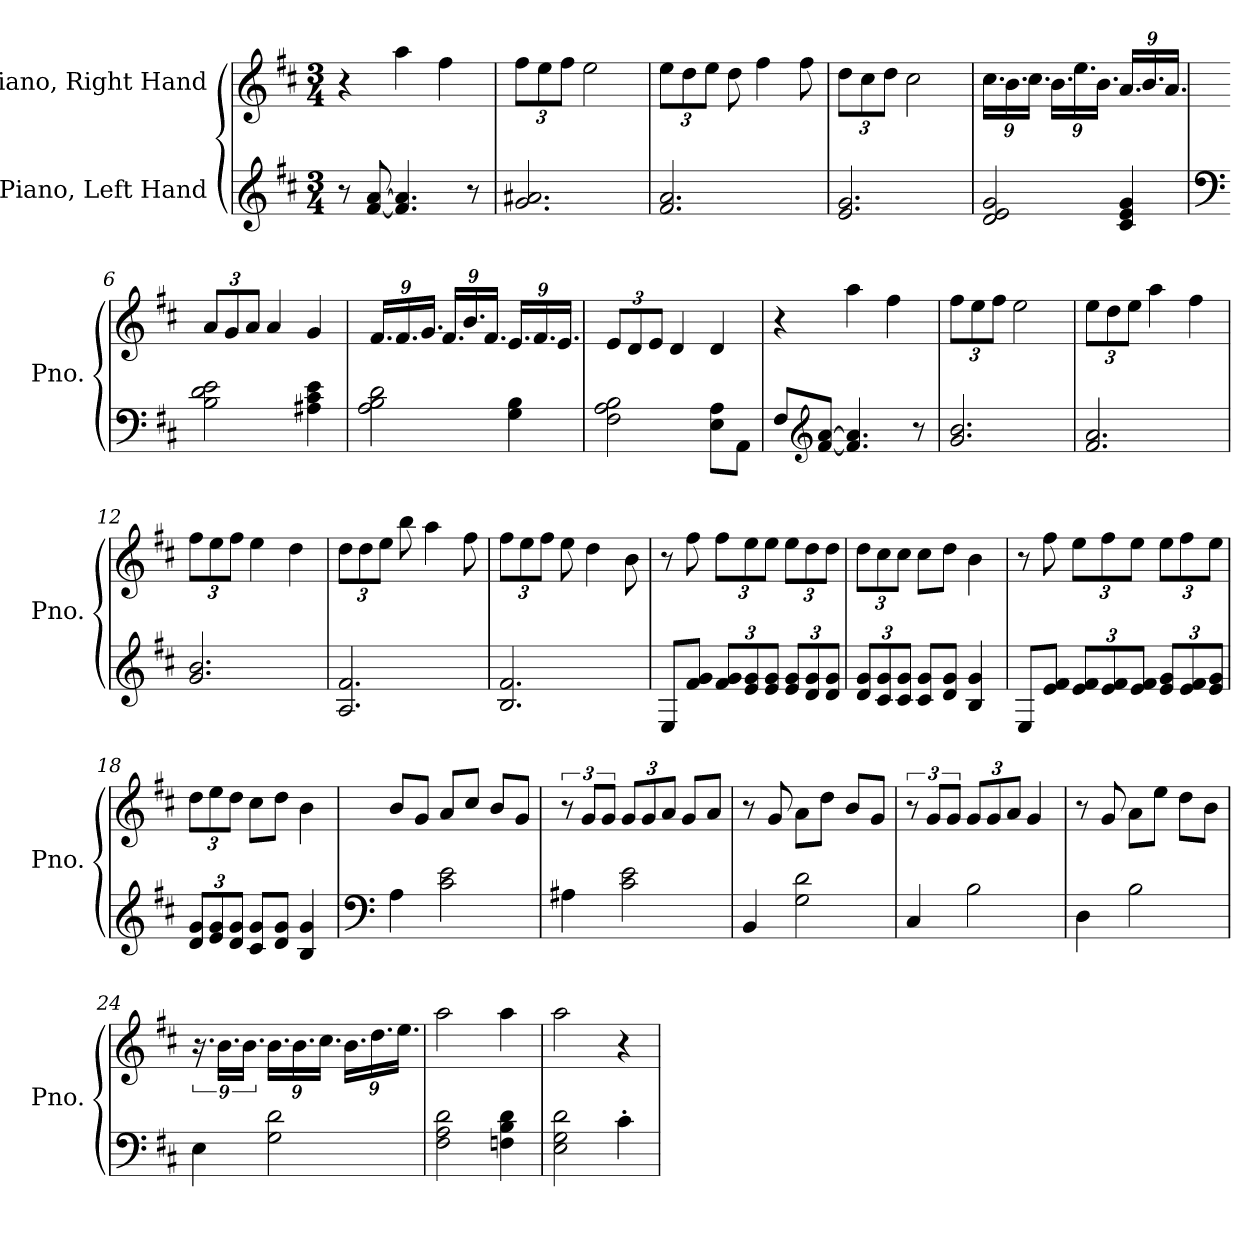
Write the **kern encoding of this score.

**kern	**kern
*part2	*part1
*staff2	*staff1
*I"Piano, Left Hand	*I"Piano, Right Hand
*I'Pno.	*I'Pno.
*clefG2	*clefG2
*k[f#c#]	*k[f#c#]
*M3/4	*M3/4
*MM80	*MM80
=1	=1
8r	4r
[8f#/ [8a/	.
4.f#/] 4.a/]	4aa\
.	4ff#\
8r	.
=2	=2
*	*Xbrackettup
2.g/ 2.a#X/	12ff#\L
.	12ee\
.	12ff#\J
.	2ee\
=3	=3
2.f#/ 2.a/	12ee\L
.	12dd\
.	12ee\J
.	8dd\
.	4ff#\
.	8ff#\
=4	=4
2.e/ 2.g/	12dd\L
.	12cc#\
.	12dd\J
.	2cc#\
!!LO:LB:g=z
=5	=5
2d/ 2e/ 2g/	18.cc#\LL
.	18.b\
.	18.cc#\JJ
.	18.b\LL
.	18.ee\
.	18.b\JJ
4c#/ 4e/ 4g/	18.a/LL
.	18.b/
.	18.a/JJ
=6	=6
*clefF4	*
2B\ 2d\ 2e\	12a/L
.	12g/
.	12a/J
.	4a/
4A#X\ 4c#\ 4e\	4g/
=7	=7
2A\ 2B\ 2d\	18.f#/LL
.	18.f#/
.	18.g/JJ
.	18.f#/LL
.	18.b/
.	18.f#/JJ
4G\ 4B\	18.e/LL
.	18.f#/
.	18.e/JJ
=8	=8
2F#\ 2A\ 2B\	12e/L
.	12d/
.	12e/J
.	4d/
8E\ 8A\L	4d/
8AA\J	.
!!LO:LB:g=z
=9	=9
8F#/L	4r
*clefG2	*
[8f#/ [8a/J	.
4.f#/] 4.a/]	4aa\
.	4ff#\
8r	.
=10	=10
2.g/ 2.b/	12ff#\L
.	12ee\
.	12ff#\J
.	2ee\
=11	=11
2.f#/ 2.a/	12ee\L
.	12dd\
.	12ee\J
.	4aa\
.	4ff#\
=12	=12
2.g/ 2.b/	12ff#\L
.	12ee\
.	12ff#\J
.	4ee\
.	4dd\
=13	=13
2.A/ 2.f#/	12dd\L
.	12dd\
.	12ee\J
.	8bb\
.	4aa\
.	8ff#\
=14	=14
2.B/ 2.f#/	12ff#\L
.	12ee\
.	12ff#\J
.	8ee\
.	4dd\
.	8b\
!!LO:LB:g=z
=15	=15
8E/L	8r
8f#/ 8g/J	8ff#\
*Xbrackettup	*
12f#/ 12g/L	12ff#\L
12e/ 12g/	12ee\
12e/ 12g/J	12ee\J
12e/ 12g/L	12ee\L
12d/ 12g/	12dd\
12d/ 12g/J	12dd\J
=16	=16
12d/ 12g/L	12dd\L
12c#/ 12g/	12cc#\
12c#/ 12g/J	12cc#\J
8c#/ 8g/L	8cc#\L
8d/ 8g/J	8dd\J
4B/ 4g/	4b\
=17	=17
8E/L	8r
8e/ 8f#/J	8ff#\
12e/ 12f#/L	12ee\L
12e/ 12f#/	12ff#\
12e/ 12f#/J	12ee\J
12e/ 12g/L	12ee\L
12e/ 12f#/	12ff#\
12e/ 12g/J	12ee\J
=18	=18
12d/ 12g/L	12dd\L
12e/ 12g/	12ee\
12d/ 12g/J	12dd\J
8c#/ 8g/L	8cc#\L
8d/ 8g/J	8dd\J
4B/ 4g/	4b\
!!LO:LB:g=z
=19	=19
*clefF4	*
4A\	8b/L
.	8g/J
2c#\ 2e\	8a/L
.	8cc#/J
.	8b/L
.	8g/J
=20	=20
*	*brackettup
4A#X\	12r
.	12g/L
.	12g/J
*	*Xbrackettup
2c#\ 2e\	12g/L
.	12g/
.	12a/J
.	8g/L
.	8a/J
=21	=21
4BB/	8r
.	8g/
2G\ 2d\	8a\L
.	8dd\J
.	8b/L
.	8g/J
=22	=22
*	*brackettup
4C#/	12r
.	12g/L
.	12g/J
*	*Xbrackettup
2B\	12g/L
.	12g/
.	12a/J
.	4g/
=23	=23
4D\	8r
.	8g/
2B\	8a\L
.	8ee\J
.	8dd\L
.	8b\J
!!LO:LB:g=z
=24	=24
*	*brackettup
4E\	18.r
.	18.b\LL
.	18.b\JJ
2G\ 2d\	18.b\LL
.	18.b\
.	18.cc#\JJ
.	18.b\LL
.	18.dd\
.	18.ee\JJ
=25	=25
2F#\ 2A\ 2d\	2aa\
4Fn\ 4B\ 4d\	4aa\
=26	=26
2E\ 2G\ 2d\	2aa\
4c#'\	4r
=	=
*-	*-
